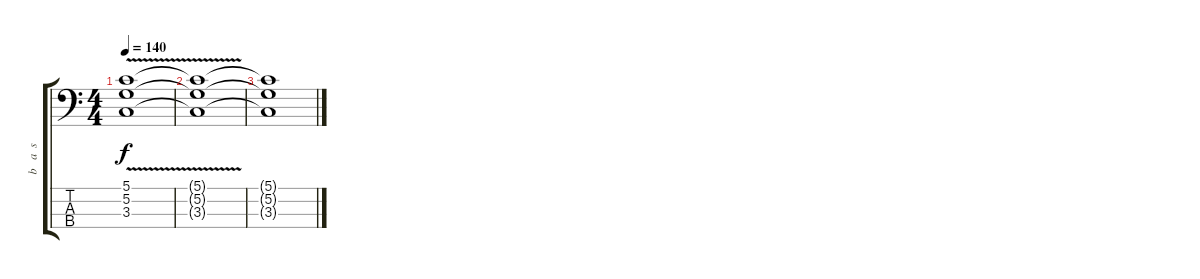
\track ("b   a  s   s" "b   a  s  ") {instrument acousticbass}
\staff {score tabs}
\tuning (G2 D2 A1 E1) {hide}
\ts (4 4)
\tempo 140
\clef f4
\ks c
(5.1{v} 5.2{v} 3.3{v}).1{dy f} |
(5.1{t} 5.2{t} 3.3{t}).1 |
(5.1{t} 5.2{t} 3.3{t}).1
